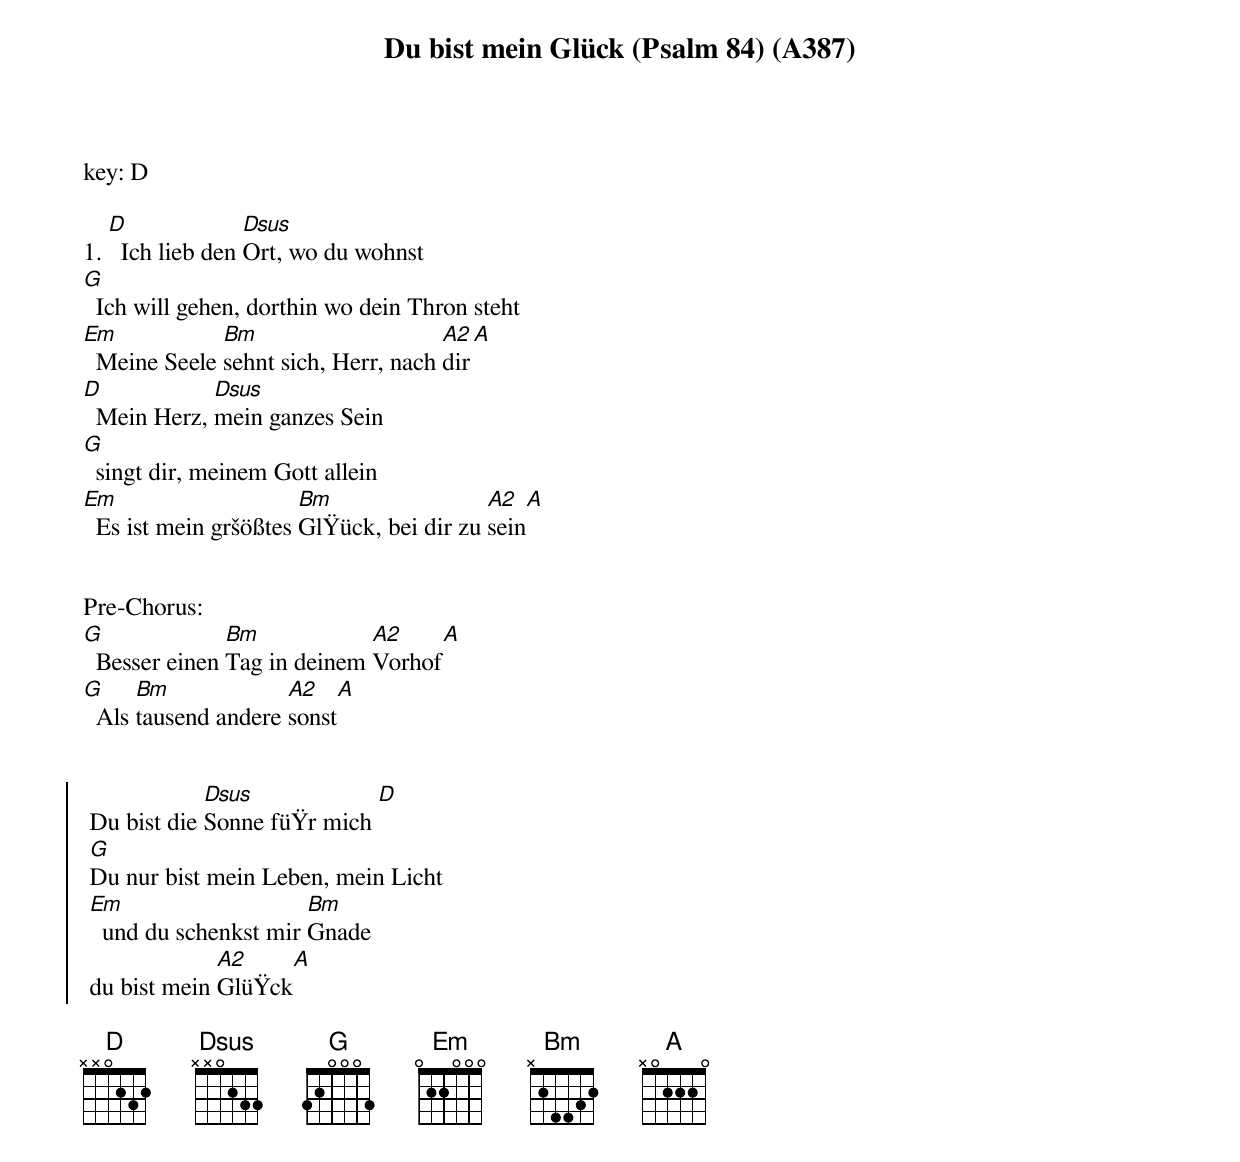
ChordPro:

{title: Du bist mein Glück (Psalm 84) (A387)}
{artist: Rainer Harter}
key: D

1. [D]  Ich lieb den [Dsus]Ort, wo du wohnst
[G]  Ich will gehen, dorthin wo dein Thron steht
[Em]  Meine Seele [Bm]sehnt sich, Herr, nach [A2]dir[A]
[D]  Mein Herz, [Dsus]mein ganzes Sein
[G]  singt dir, meinem Gott allein
[Em]  Es ist mein größtes [Bm]Glück, bei dir zu [A2]sein[A]


Pre-Chorus:
[G]  Besser einen [Bm]Tag in deinem [A2]Vorhof[A]
[G]  Als [Bm]tausend andere [A2]sonst[A]


{soc}
 Du bist die [Dsus]Sonne für mich [D]
 [G]Du nur bist mein Leben, mein Licht
 [Em]  und du schenkst mir [Bm]Gnade
 du bist mein [A2]Glück[A]
 {eoc}

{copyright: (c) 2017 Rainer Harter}
